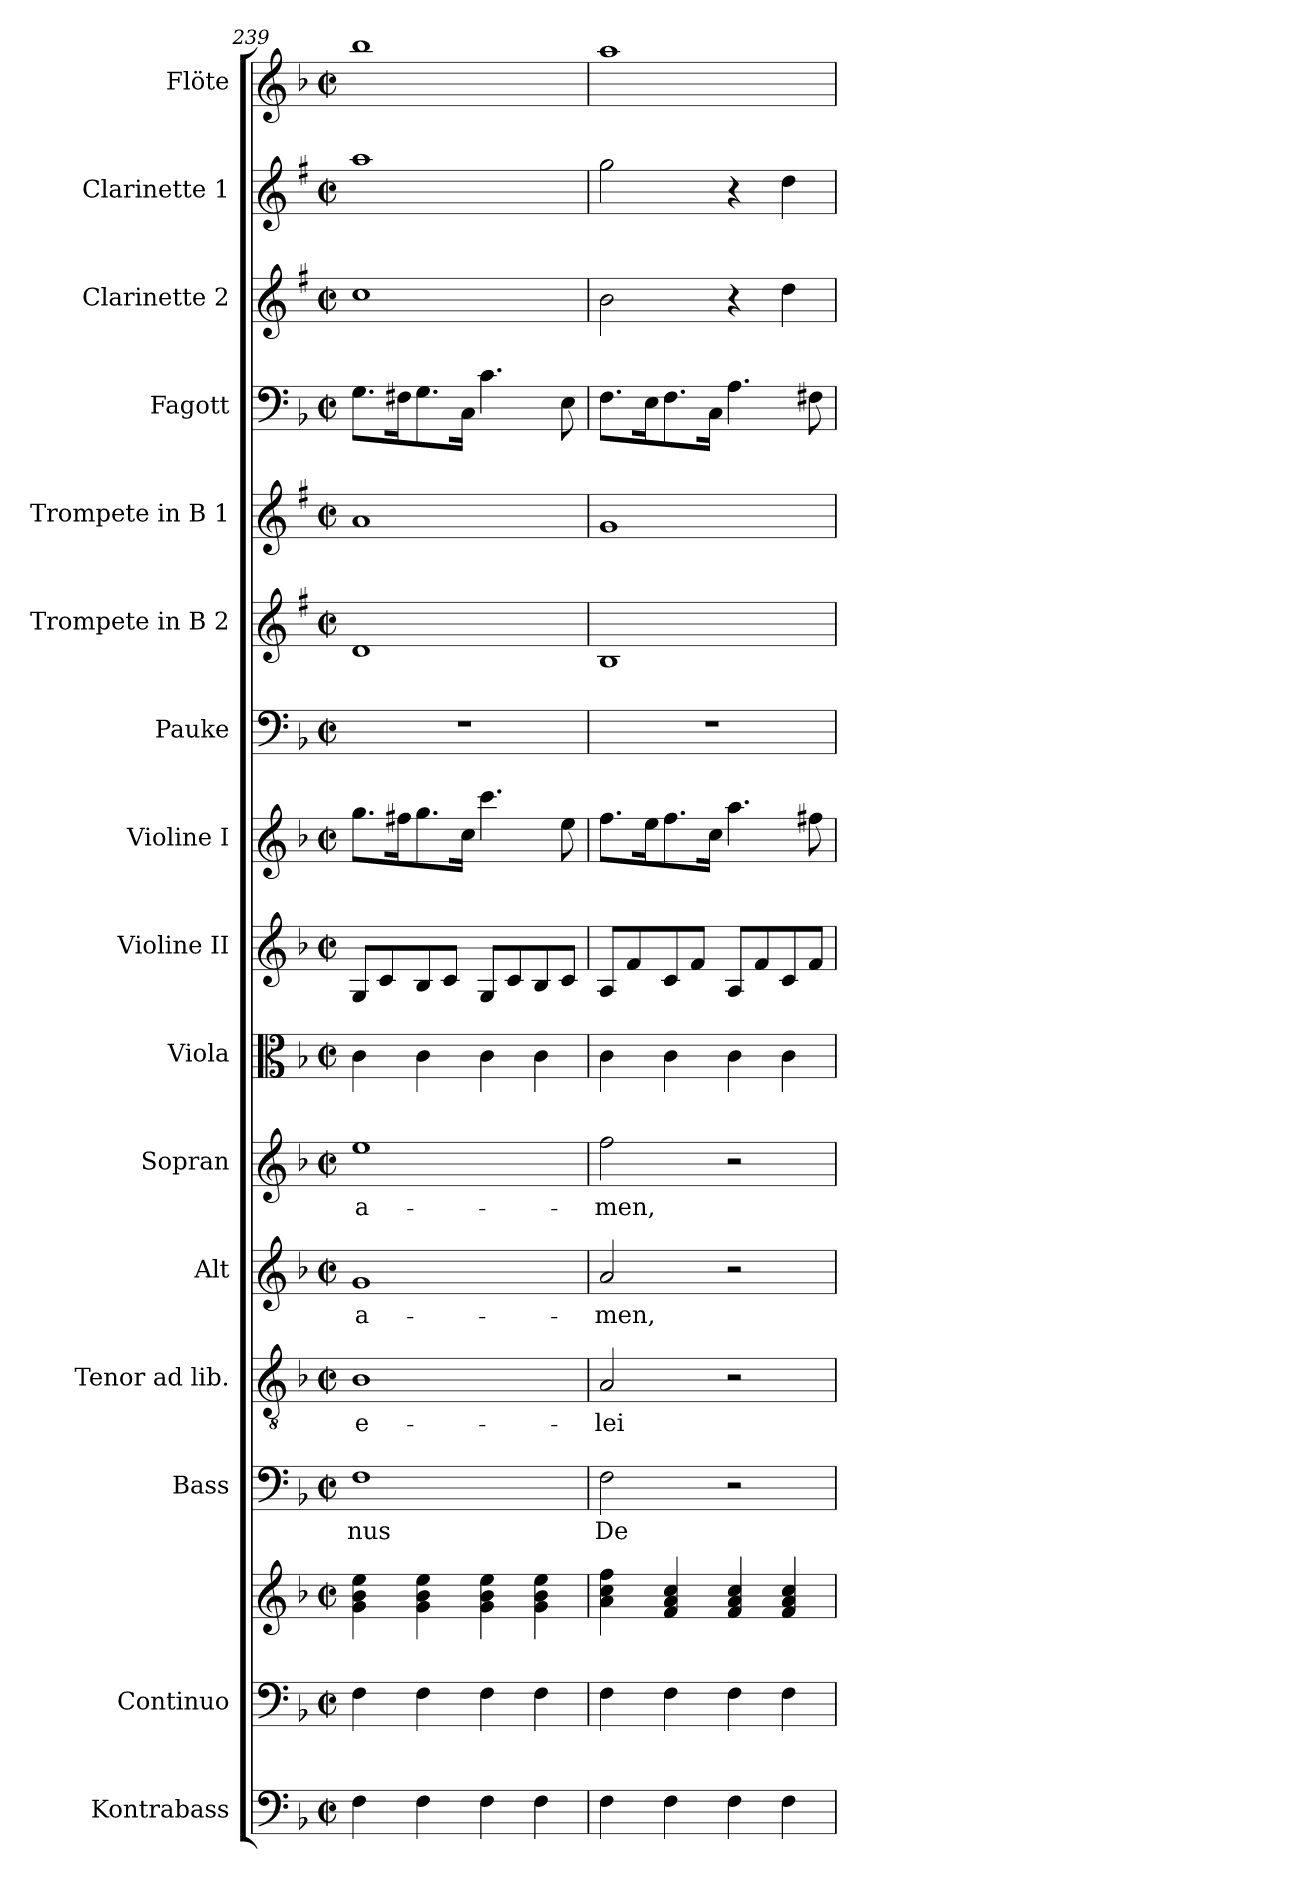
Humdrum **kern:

**kern	**kern	**kern	**kern	**text	**kern	**text	**kern	**text	**kern	**text	**kern	**kern	**kern	**kern	**kern	**kern	**kern	**kern	**kern	**kern
*part16	*part15	*part15	*part14	*part14	*part13	*part13	*part12	*part12	*part11	*part11	*part10	*part9	*part8	*part7	*part6	*part5	*part4	*part3	*part2	*part1
*staff17	*staff16	*staff15	*staff14	*staff14	*staff13	*staff13	*staff12	*staff12	*staff11	*staff11	*staff10	*staff9	*staff8	*staff7	*staff6	*staff5	*staff4	*staff3	*staff2	*staff1
*I"Kontrabass	*I"Continuo	*	*I"Bass	*	*I"Tenor ad lib.	*	*I"Alt	*	*I"Sopran	*	*I"Viola	*I"Violine II	*I"Violine I	*I"Pauke	*I"Trompete in B 2	*I"Trompete in B 1	*I"Fagott	*I"Clarinette 2	*I"Clarinette 1	*I"Flöte
*I'Kb.	*I'cont.	*	*I'B	*	*I'T	*	*I'A	*	*I'S	*	*I'Vla.	*I'Vl. II	*I'Vl. I	*I'Pk.	*	*	*I'Fg.	*I'Cl. 2	*I'Cl. 1	*I'Fl.
*clefF4	*clefF4	*clefG2	*clefF4	*	*clefGv2	*	*clefG2	*	*clefG2	*	*clefC3	*clefG2	*clefG2	*clefF4	*clefG2	*clefG2	*clefF4	*clefG2	*clefG2	*clefG2
*ITrd7c12	*	*	*	*	*	*	*	*	*	*	*	*	*	*	*ITrd1c2	*ITrd1c2	*	*ITrd1c2	*ITrd1c2	*
*k[b-]	*k[b-]	*k[b-]	*k[b-]	*	*k[b-]	*	*k[b-]	*	*k[b-]	*	*k[b-]	*k[b-]	*k[b-]	*k[b-]	*k[b-]	*k[b-]	*k[b-]	*k[b-]	*k[b-]	*k[b-]
*F:	*F:	*F:	*F:	*	*F:	*	*F:	*	*F:	*	*F:	*F:	*F:	*F:	*F:	*F:	*F:	*F:	*F:	*F:
*M2/2	*M2/2	*M2/2	*M2/2	*	*M2/2	*	*M2/2	*	*M2/2	*	*M2/2	*M2/2	*M2/2	*M2/2	*M2/2	*M2/2	*M2/2	*M2/2	*M2/2	*M2/2
*met(c|)	*met(c|)	*met(c|)	*met(c|)	*	*met(c|)	*	*met(c|)	*	*met(c|)	*	*met(c|)	*met(c|)	*met(c|)	*met(c|)	*met(c|)	*met(c|)	*met(c|)	*met(c|)	*met(c|)	*met(c|)
=239	=239	=239	=239	=239	=239	=239	=239	=239	=239	=239	=239	=239	=239	=239	=239	=239	=239	=239	=239	=239
!	!	!	!	!LO:LY:b	!	!LO:LY:b	!	!LO:LY:b	!	!LO:LY:b	!	!	!	!	!	!	!	!	!	!
4FF\	4F\	4g\ 4b-\ 4ee\	1F	-nus	1B-	e-	1g	a-	1ee	a-	4c\	8G/L	8.gg\L	1r	1c	1g	8.G\L	1b-	1gg	1bb-
.	.	.	.	.	.	.	.	.	.	.	.	8c/	.	.	.	.	.	.	.	.
.	.	.	.	.	.	.	.	.	.	.	.	.	16ff#X\k	.	.	.	16F#X\k	.	.	.
4FF\	4F\	4g\ 4b-\ 4ee\	.	.	.	.	.	.	.	.	4c\	8B-/	8.gg\	.	.	.	8.G\	.	.	.
.	.	.	.	.	.	.	.	.	.	.	.	8c/J	.	.	.	.	.	.	.	.
.	.	.	.	.	.	.	.	.	.	.	.	.	16cc\Jk	.	.	.	16C\Jk	.	.	.
4FF\	4F\	4g\ 4b-\ 4ee\	.	.	.	.	.	.	.	.	4c\	8G/L	4.ccc\	.	.	.	4.c\	.	.	.
.	.	.	.	.	.	.	.	.	.	.	.	8c/	.	.	.	.	.	.	.	.
4FF\	4F\	4g\ 4b-\ 4ee\	.	.	.	.	.	.	.	.	4c\	8B-/	.	.	.	.	.	.	.	.
.	.	.	.	.	.	.	.	.	.	.	.	8c/J	8ee\	.	.	.	8E\	.	.	.
=240	=240	=240	=240	=240	=240	=240	=240	=240	=240	=240	=240	=240	=240	=240	=240	=240	=240	=240	=240	=240
!	!	!	!	!LO:LY:b	!	!LO:LY:b	!	!LO:LY:b	!	!LO:LY:b	!	!	!	!	!	!	!	!	!	!
4FF\	4F\	4a\ 4cc\ 4ff\	2F\	De-	2A/	-lei-	2a/	-men,	2ff\	-men,	4c\	8A/L	8.ff\L	1r	1A	1f	8.F\L	2a\	2ff\	1aa
.	.	.	.	.	.	.	.	.	.	.	.	8f/	.	.	.	.	.	.	.	.
.	.	.	.	.	.	.	.	.	.	.	.	.	16ee\k	.	.	.	16E\k	.	.	.
4FF\	4F\	4f/ 4a/ 4cc/	.	.	.	.	.	.	.	.	4c\	8c/	8.ff\	.	.	.	8.F\	.	.	.
.	.	.	.	.	.	.	.	.	.	.	.	8f/J	.	.	.	.	.	.	.	.
.	.	.	.	.	.	.	.	.	.	.	.	.	16cc\Jk	.	.	.	16C\Jk	.	.	.
4FF\	4F\	4f/ 4a/ 4cc/	2r	.	2r	.	2r	.	2r	.	4c\	8A/L	4.aa\	.	.	.	4.A\	4r	4r	.
.	.	.	.	.	.	.	.	.	.	.	.	8f/	.	.	.	.	.	.	.	.
4FF\	4F\	4f/ 4a/ 4cc/	.	.	.	.	.	.	.	.	4c\	8c/	.	.	.	.	.	4cc\	4cc\	.
.	.	.	.	.	.	.	.	.	.	.	.	8f/J	8ff#X\	.	.	.	8F#X\	.	.	.
=	=	=	=	=	=	=	=	=	=	=	=	=	=	=	=	=	=	=	=	=
*-	*-	*-	*-	*-	*-	*-	*-	*-	*-	*-	*-	*-	*-	*-	*-	*-	*-	*-	*-	*-
